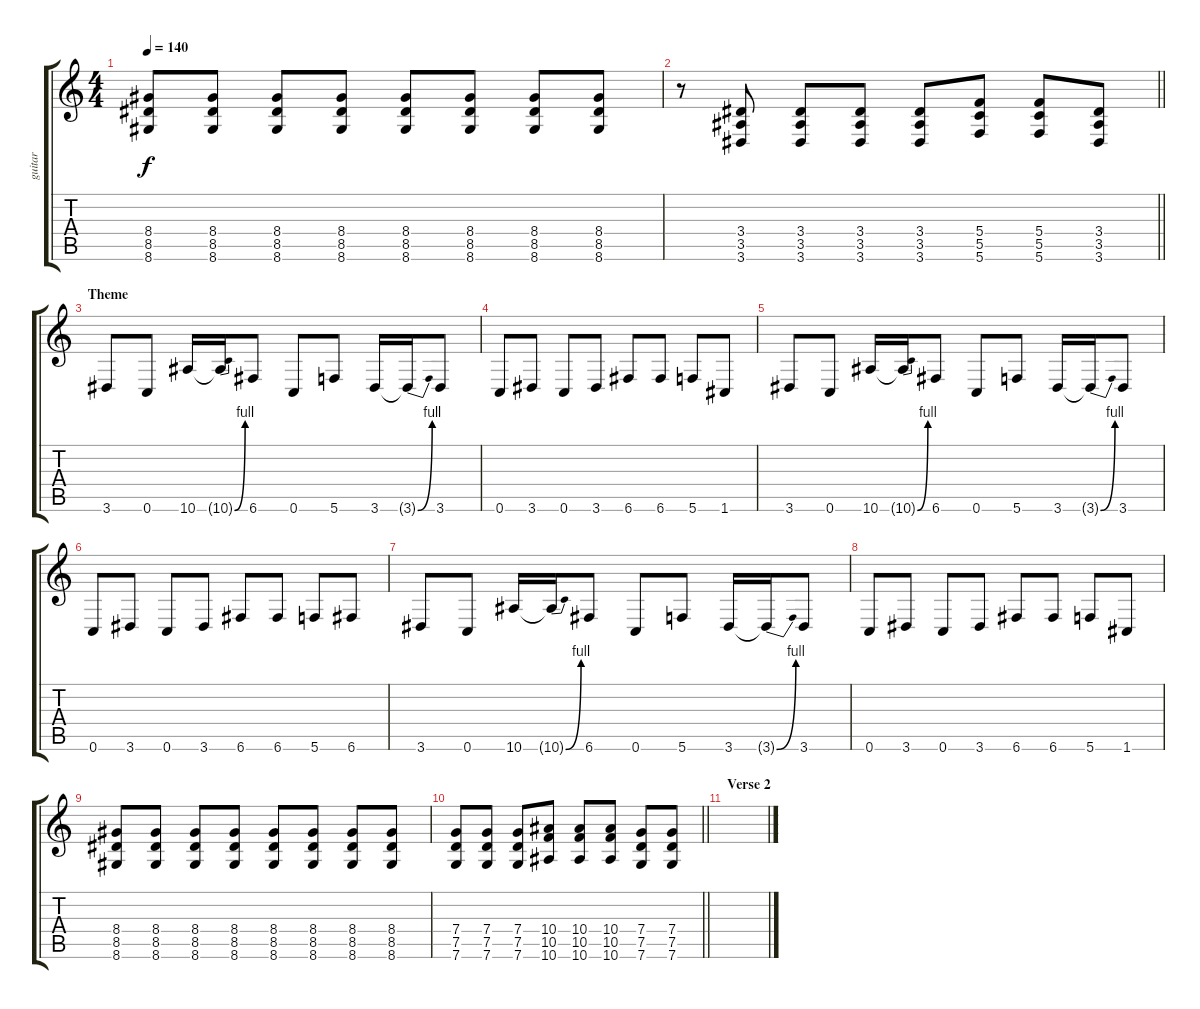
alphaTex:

\track ("guitar" "guitar") {instrument distortionguitar}
\staff {score tabs}
\tuning (D4 A3 F3 C3 G2 C2) {hide}
\ts (4 4)
\tempo 140
\clef g2
\ks c
(8.4 8.5 8.6).8{dy f} (8.4 8.5 8.6).8 (8.4 8.5 8.6).8 (8.4 8.5 8.6).8 (8.4 8.5 8.6).8 (8.4 8.5 8.6).8 (8.4 8.5 8.6).8 (8.4 8.5 8.6).8 |
\barLineRight lightlight
r.8 (3.4 3.5 3.6).8 (3.4 3.5 3.6).8 (3.4 3.5 3.6).8 (3.4 3.5 3.6).8 (5.4 5.5 5.6).8 (5.4 5.5 5.6).8 (3.4 3.5 3.6).8 |
\section ("" "Theme")
3.6.8 0.6.8 10.6.16 10.6{be (bend 0 0 60 4) t}.16 6.6.8 0.6.8 5.6.8 3.6.16 3.6{be (bend 0 0 60 4) t}.16 3.6.8 |
0.6.8 3.6.8 0.6.8 3.6.8 6.6.8 6.6.8 5.6.8 1.6.8 |
3.6.8 0.6.8 10.6.16 10.6{be (bend 0 0 60 4) t}.16 6.6.8 0.6.8 5.6.8 3.6.16 3.6{be (bend 0 0 60 4) t}.16 3.6.8 |
0.6.8 3.6.8 0.6.8 3.6.8 6.6.8 6.6.8 5.6.8 6.6.8 |
3.6.8 0.6.8 10.6.16 10.6{be (bend 0 0 60 4) t}.16 6.6.8 0.6.8 5.6.8 3.6.16 3.6{be (bend 0 0 60 4) t}.16 3.6.8 |
0.6.8 3.6.8 0.6.8 3.6.8 6.6.8 6.6.8 5.6.8 1.6.8 |
(8.4 8.5 8.6).8 (8.4 8.5 8.6).8 (8.4 8.5 8.6).8 (8.4 8.5 8.6).8 (8.4 8.5 8.6).8 (8.4 8.5 8.6).8 (8.4 8.5 8.6).8 (8.4 8.5 8.6).8 |
\barLineRight lightlight
(7.4 7.5 7.6).8 (7.4 7.5 7.6).8 (7.4 7.5 7.6).8 (10.4 10.5 10.6).8 (10.4 10.5 10.6).8 (10.4 10.5 10.6).8 (7.4 7.5 7.6).8 (7.4 7.5 7.6).8 |
\section ("" "Verse 2")
